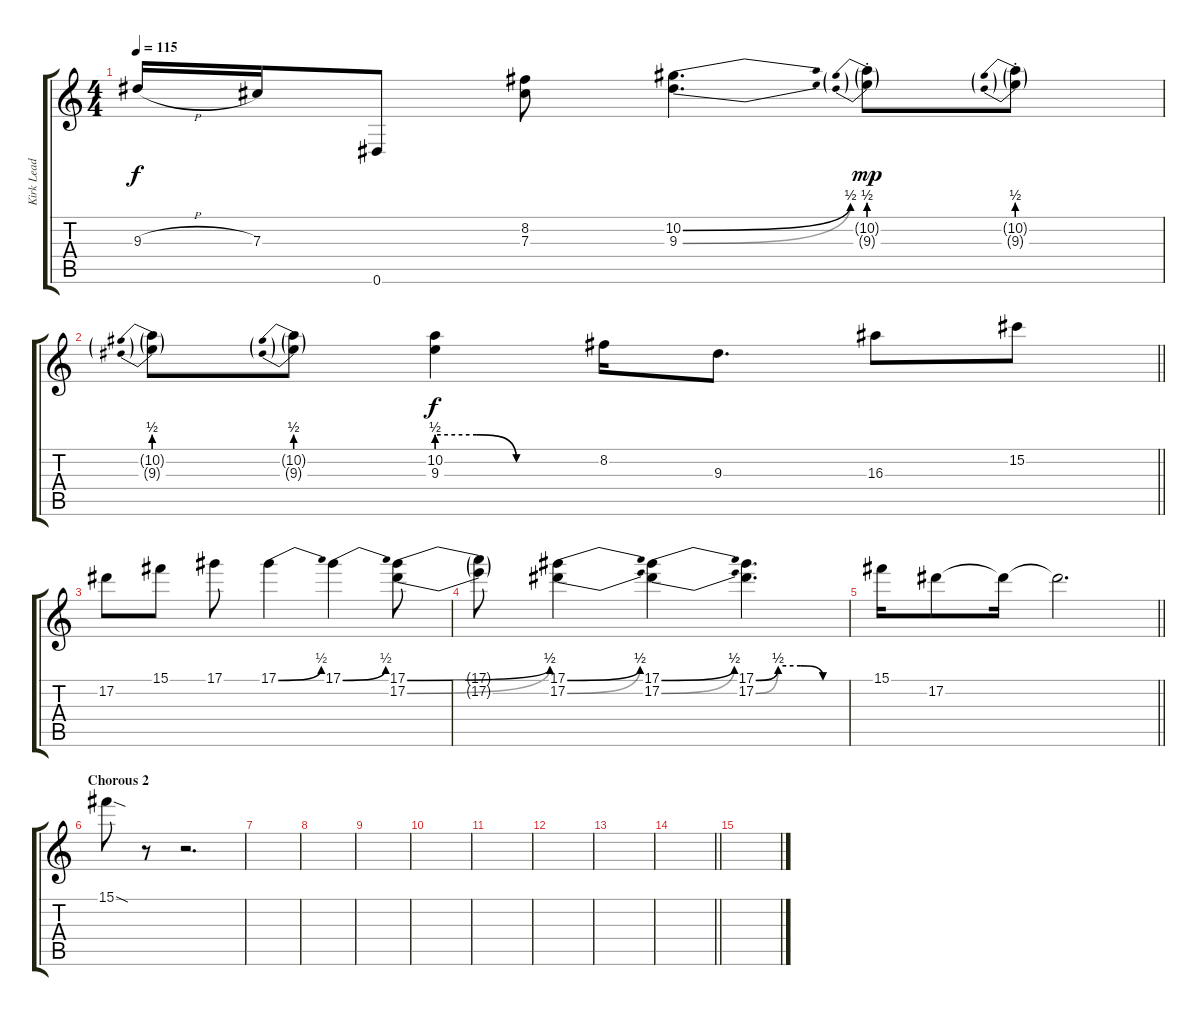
\track ("Kirk Lead" "Kirk Lead") {instrument distortionguitar}
\staff {score tabs}
\tuning (Eb4 Bb3 Gb3 Db3 Ab2 Eb2) {hide}
\ts (4 4)
\tempo 115
\clef g2
\ks c
9.3{h}.16{dy f} 7.3.16 0.6.8 (8.2 7.3).8 (10.2{be (bend 0 0 60 2)} 9.3{be (bend 0 0 60 2)}).4{d} (10.2{be (prebend 0 2 60 2) g st} 9.3{be (prebend 0 2 60 2) g st}).8{dy mp} (10.2{be (prebend 0 2 60 2) g st} 9.3{be (prebend 0 2 60 2) g st}).8 |
\barLineRight lightlight
(10.2{be (prebend 0 2 60 2) g} 9.3{be (prebend 0 2 60 2) g}).8 (10.2{be (prebend 0 2 60 2) g} 9.3{be (prebend 0 2 60 2) g}).8 (10.2{be (custom 0 2 15 2 30 0 60 0)} 9.3{be (custom 0 2 15 2 30 0 60 0)}).4{dy f} 8.2.16 9.3.8{d} 16.3.8 15.2.8 |
17.2.8 15.1.8 17.1.8 17.1{be (bend 0 0 60 2)}.4 17.1{be (bend 0 0 60 2)}.4 (17.1{be (bend 0 0 60 2)} 17.2{be (bend 0 0 60 2)}).8 |
(17.1{t} 17.2{t}).8 (17.1{be (bend 0 0 60 2)} 17.2{be (bend 0 0 60 2)}).4 (17.1{be (bend 0 0 60 2)} 17.2{be (bend 0 0 60 2)}).4 (17.1{be (custom 0 0 15 2 30 2 45 0 60 0)} 17.2{be (custom 0 0 15 2 30 2 45 0 60 0)}).4{d} |
\barLineRight lightlight
15.1.16 17.2.8 17.2{t}.16 17.2{t}.2{d} |
\section ("" "Chorous 2")
15.1{sod}.8 r.8 r.2{d} |
|
|
|
|
|
|
|
\barLineRight lightlight
|
\section ("" "")
